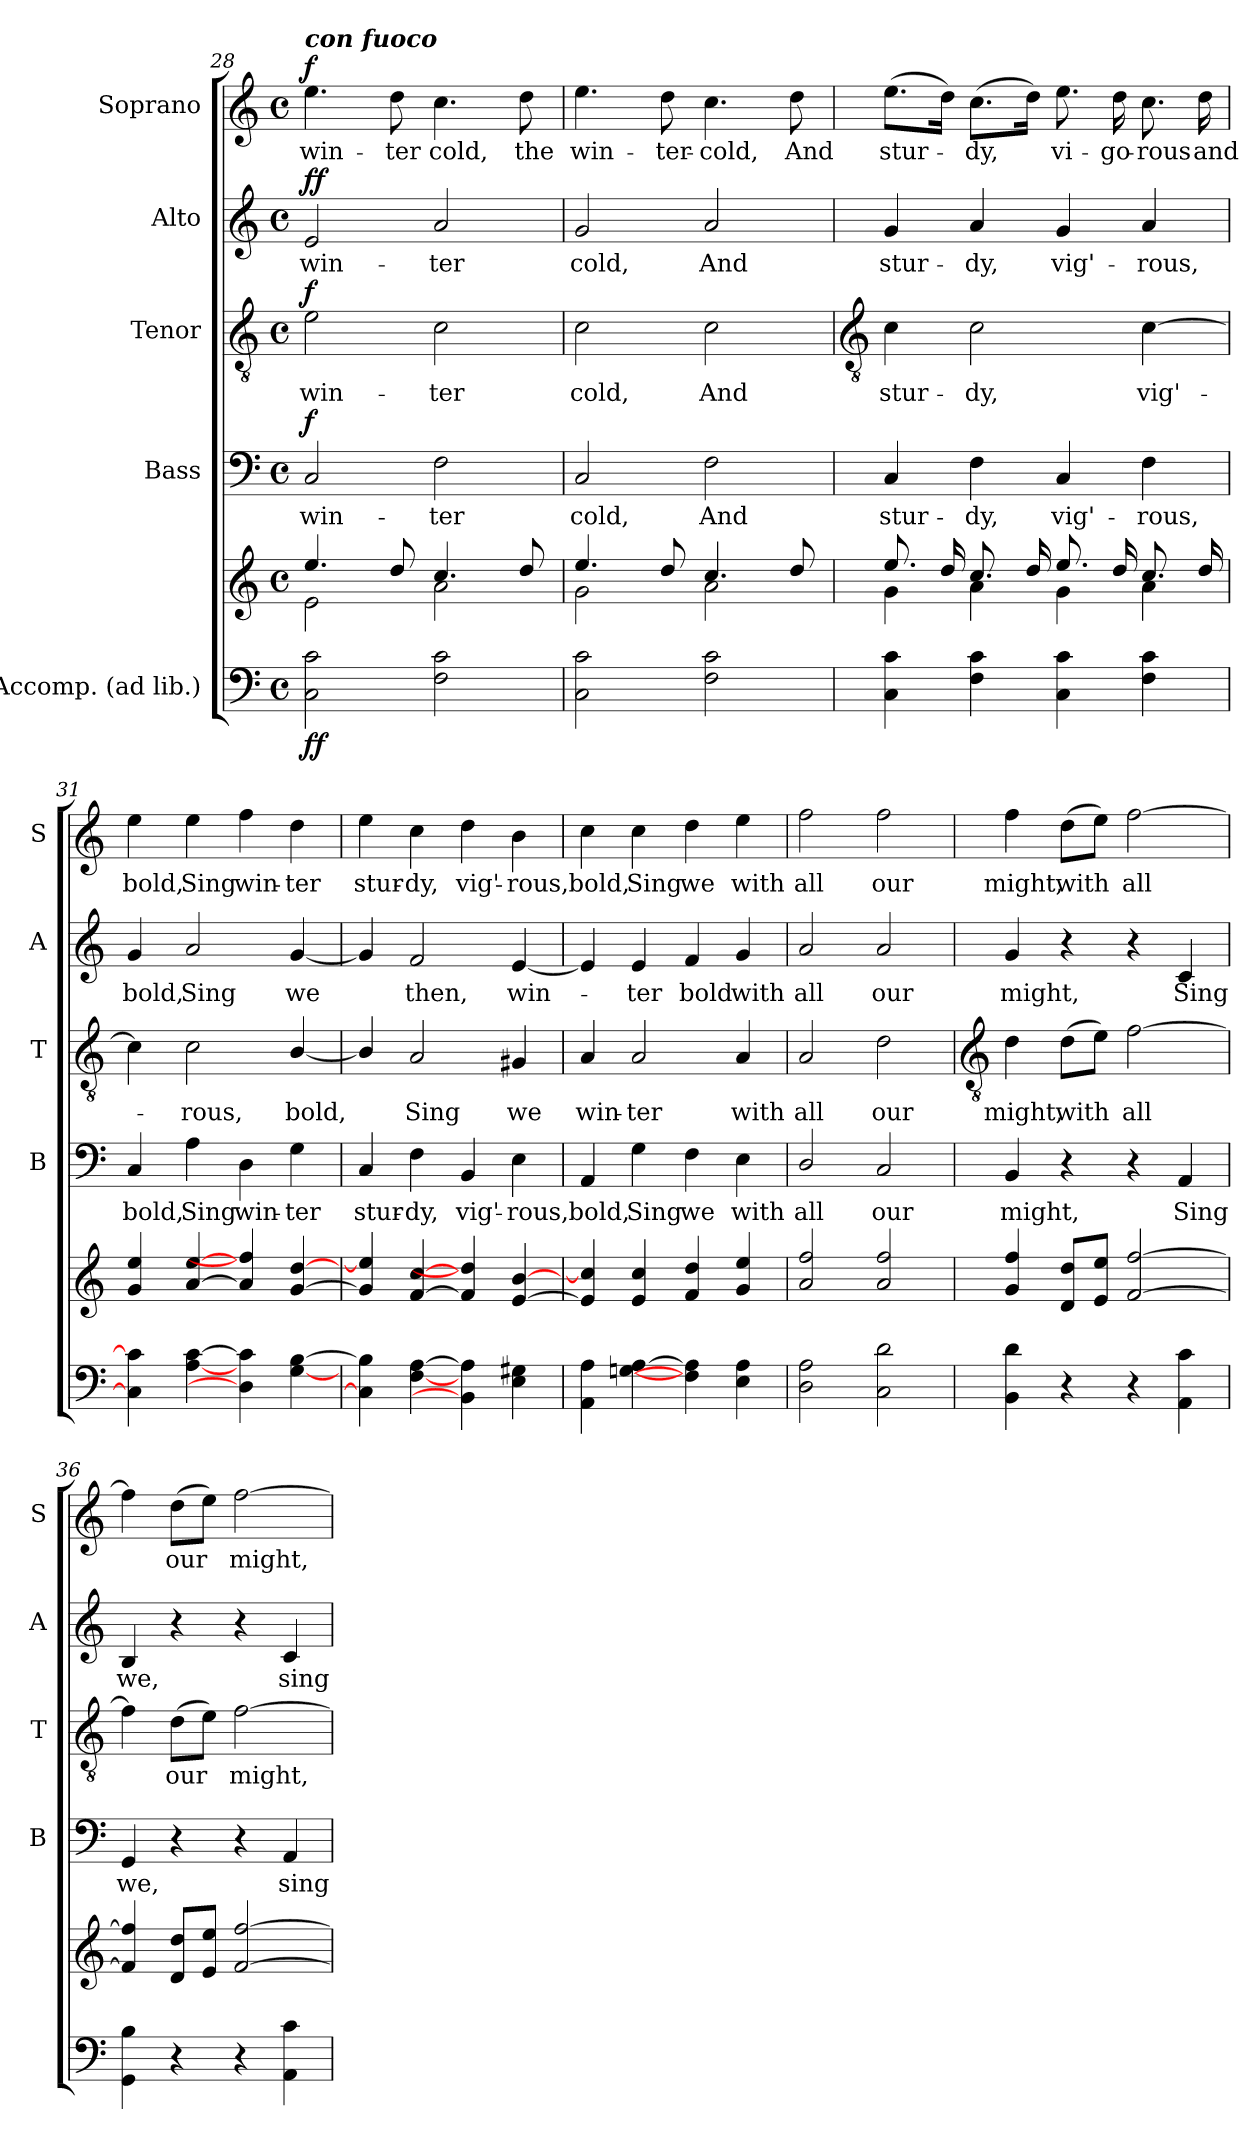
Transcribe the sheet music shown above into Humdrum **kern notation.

**kern	**kern	**dynam	**kern	**text	**dynam	**kern	**text	**dynam	**kern	**text	**dynam	**kern	**text	**dynam
*part5	*part5	*part5	*part4	*part4	*part4	*part3	*part3	*part3	*part2	*part2	*part2	*part1	*part1	*part1
*staff6	*staff5	*staff5/6	*staff4	*staff4	*staff4	*staff3	*staff3	*staff3	*staff2	*staff2	*staff2	*staff1	*staff1	*staff1
*I"Accomp. (ad lib.)	*	*	*I"Bass	*	*	*I"Tenor	*	*	*I"Alto	*	*	*I"Soprano	*	*
*	*	*	*I'B	*	*	*I'T	*	*	*I'A	*	*	*I'S	*	*
*clefF4	*clefG2	*	*clefF4	*	*	*clefGv2	*	*	*clefG2	*	*	*clefG2	*	*
*k[]	*k[]	*	*k[]	*	*	*k[]	*	*	*k[]	*	*	*k[]	*	*
*C:	*C:	*	*C:	*	*	*C:	*	*	*C:	*	*	*C:	*	*
*M4/4	*M4/4	*	*M4/4	*	*	*M4/4	*	*	*M4/4	*	*	*M4/4	*	*
*met(c)	*met(c)	*	*met(c)	*	*	*met(c)	*	*	*met(c)	*	*	*met(c)	*	*
=28	=28	=28	=28	=28	=28	=28	=28	=28	=28	=28	=28	=28	=28	=28
*	*^	*	*	*	*	*	*	*	*	*	*	*	*	*
!	!	!	!	!	!	!	!	!	!	!	!	!	!LO:TX:a:Bi:t=con fuoco	!	!
!	!	!	!LO:DY:b=2	!	!LO:LY:b	!	!	!LO:LY:b	!	!	!LO:LY:b	!	!	!LO:LY:b	!
!	!	!	!LO:DY:n=1:b	!	!	!LO:DY:b	!	!	!LO:DY:b	!	!	!LO:DY:b	!	!	!
!	!	!	!	!	!	!	!	!	!	!	!	!LO:DY:n=1:b	!	!	!LO:DY:b
2C 2c	4.ee/	2e\	f f	2C	win-	f	2e	win-	f	2e	win-	f f	4.ee	win-	f
!	!	!	!	!	!	!	!	!	!	!	!	!	!	!LO:LY:b	!
.	8dd/	.	.	.	.	.	.	.	.	.	.	.	8dd	-ter	.
!	!	!	!	!	!LO:LY:b	!	!	!LO:LY:b	!	!	!LO:LY:b	!	!	!LO:LY:b	!
2F 2c	4.cc/	2a\	.	2F	-ter	.	2c	-ter	.	2a	-ter	.	4.cc	cold,	.
!	!	!	!	!	!	!	!	!	!	!	!	!	!	!LO:LY:b	!
.	8dd/	.	.	.	.	.	.	.	.	.	.	.	8dd	the	.
=29	=29	=29	=29	=29	=29	=29	=29	=29	=29	=29	=29	=29	=29	=29	=29
!	!	!	!	!	!LO:LY:b	!	!	!LO:LY:b	!	!	!LO:LY:b	!	!	!LO:LY:b	!
2C 2c	4.ee/	2g\	.	2C	cold,	.	2c	cold,	.	2g	cold,	.	4.ee	win-	.
!	!	!	!	!	!	!	!	!	!	!	!	!	!	!LO:LY:b	!
.	8dd/	.	.	.	.	.	.	.	.	.	.	.	8dd	-ter-	.
!	!	!	!	!	!LO:LY:b	!	!	!LO:LY:b	!	!	!LO:LY:b	!	!	!LO:LY:b	!
2F 2c	4.cc/	2a\	.	2F	And	.	2c	And	.	2a	And	.	4.cc	-cold,	.
!	!	!	!	!	!	!	!	!	!	!	!	!	!	!LO:LY:b	!
.	8dd/	.	.	.	.	.	.	.	.	.	.	.	8dd	And	.
!!LO:LB:g=z
=30	=30	=30	=30	=30	=30	=30	=30	=30	=30	=30	=30	=30	=30	=30	=30
*	*	*	*	*	*	*	*clefGv2	*	*	*	*	*	*	*	*
!	!	!	!	!	!LO:LY:b	!	!	!LO:LY:b	!	!	!LO:LY:b	!	!	!LO:LY:b	!
4C 4c	8.ee/L	4g\	.	4C	stur-	.	4c	stur-	.	4g	stur-	.	(>8.eeL	stur-	.
.	16dd/L	.	.	.	.	.	.	.	.	.	.	.	16ddJ)	.	.
!	!	!	!	!	!LO:LY:b	!	!	!LO:LY:b	!	!	!LO:LY:b	!	!	!LO:LY:b	!
4F 4c	8.cc/	4a\	.	4F	-dy,	.	2c	-dy,	.	4a	-dy,	.	(>8.ccL	dy,	.
.	16dd/J	.	.	.	.	.	.	.	.	.	.	.	16ddJ)	.	.
!	!	!	!	!	!LO:LY:b	!	!	!	!	!	!LO:LY:b	!	!	!LO:LY:b	!
4C 4c	8.ee/L	4g\	.	4C	vig'-	.	.	.	.	4g	vig'-	.	8.ee	vi-	.
!	!	!	!	!	!	!	!	!	!	!	!	!	!	!LO:LY:b	!
.	16dd/L	.	.	.	.	.	.	.	.	.	.	.	16dd	-go-	.
!	!	!	!	!	!LO:LY:b	!	!	!LO:LY:b	!	!	!LO:LY:b	!	!	!LO:LY:b	!
4F 4c	8.cc/	4a\	.	4F	-rous,	.	[4c	vig'-	.	4a	-rous,	.	8.cc	-rous	.
!	!	!	!	!	!	!	!	!	!	!	!	!	!	!LO:LY:b	!
.	16dd/J	.	.	.	.	.	.	.	.	.	.	.	16dd	and	.
=31	=31	=31	=31	=31	=31	=31	=31	=31	=31	=31	=31	=31	=31	=31	=31
!	!	!	!	!	!LO:LY:b	!	!	!	!	!	!LO:LY:b	!	!	!LO:LY:b	!
4C] 4c]	4g 4ee	1ryy	.	4C	bold,	.	4c]	.	.	4g	bold,	.	4ee	bold,	.
!	!	!	!	!	!LO:LY:b	!	!	!LO:LY:b	!	!	!LO:LY:b	!	!	!LO:LY:b	!
[4A [4c	[4a [4ee	.	.	4A	Sing	.	2c	rous,	.	2a	Sing	.	4ee	Sing	.
!	!	!	!	!	!LO:LY:b	!	!	!	!	!	!	!	!	!LO:LY:b	!
4D] 4c]	4a] 4ff]	.	.	4D	win-	.	.	.	.	.	.	.	4ff	win-	.
!	!	!	!	!	!LO:LY:b	!	!	!LO:LY:b	!	!	!LO:LY:b	!	!	!LO:LY:b	!
[4G\ [4B\	[4g [4dd	.	.	4G	-ter	.	[4B/	bold,	.	[4g	we	.	4dd	-ter	.
=32	=32	=32	=32	=32	=32	=32	=32	=32	=32	=32	=32	=32	=32	=32	=32
!	!	!	!	!	!LO:LY:b	!	!	!	!	!	!	!	!	!LO:LY:b	!
4C\] 4B\]	4g] 4ee]	1ryy	.	4C	stur-	.	4B/]	.	.	4g]	.	.	4ee	stur-	.
!	!	!	!	!	!LO:LY:b	!	!	!LO:LY:b	!	!	!LO:LY:b	!	!	!LO:LY:b	!
[4F [4A	[4f [4cc	.	.	4F	-dy,	.	2A	Sing	.	2f	then,	.	4cc	-dy,	.
!	!	!	!	!	!LO:LY:b	!	!	!	!	!	!	!	!	!LO:LY:b	!
4BB] 4A]	4f] 4dd]	.	.	4BB	vig'-	.	.	.	.	.	.	.	4dd	vig'-	.
!	!	!	!	!	!LO:LY:b	!	!	!LO:LY:b	!	!	!LO:LY:b	!	!	!LO:LY:b	!
4E 4G#X	[4e [4b	.	.	4E	-rous,	.	4G#X	we	.	[4e	win-	.	4b	-rous,	.
=33	=33	=33	=33	=33	=33	=33	=33	=33	=33	=33	=33	=33	=33	=33	=33
!	!	!	!	!	!LO:LY:b	!	!	!LO:LY:b	!	!	!	!	!	!LO:LY:b	!
4AA 4A	4e] 4cc]	1ryy	.	4AA	bold,	.	4A	win-	.	4e]	.	.	4cc	bold,	.
!	!	!	!	!	!LO:LY:b	!	!	!LO:LY:b	!	!	!LO:LY:b	!	!	!LO:LY:b	!
[4Gn [4A	4e 4cc	.	.	4G	Sing	.	2A	-ter	.	4e	ter	.	4cc	Sing	.
!	!	!	!	!	!LO:LY:b	!	!	!	!	!	!LO:LY:b	!	!	!LO:LY:b	!
4F] 4A]	4f 4dd	.	.	4F	we	.	.	.	.	4f	bold	.	4dd	we	.
!	!	!	!	!	!LO:LY:b	!	!	!LO:LY:b	!	!	!LO:LY:b	!	!	!LO:LY:b	!
4E 4A	4g 4ee	.	.	4E	with	.	4A	with	.	4g	with	.	4ee	with	.
=34	=34	=34	=34	=34	=34	=34	=34	=34	=34	=34	=34	=34	=34	=34	=34
!	!	!	!	!	!LO:LY:b	!	!	!LO:LY:b	!	!	!LO:LY:b	!	!	!LO:LY:b	!
2D 2A	2a 2ff	1ryy	.	2D/	all	.	2A	all	.	2a	all	.	2ff	all	.
!	!	!	!	!	!LO:LY:b	!	!	!LO:LY:b	!	!	!LO:LY:b	!	!	!LO:LY:b	!
2C 2d	2a 2ff	.	.	2C	our	.	2d	our	.	2a	our	.	2ff	our	.
!!LO:LB:g=z
=35	=35	=35	=35	=35	=35	=35	=35	=35	=35	=35	=35	=35	=35	=35	=35
*	*	*	*	*	*	*	*clefGv2	*	*	*	*	*	*	*	*
!	!	!	!	!	!LO:LY:b	!	!	!LO:LY:b	!	!	!LO:LY:b	!	!	!LO:LY:b	!
4BB 4d	4g 4ff	1ryy	.	4BB	might,	.	4d	might,	.	4g	might,	.	4ff	might,	.
!	!	!	!	!	!	!	!	!LO:LY:b	!	!	!	!	!	!LO:LY:b	!
4r	8d 8ddL	.	.	4r	.	.	(>8dL	with	.	4r	.	.	(>8ddL	with	.
.	8e 8eeJ	.	.	.	.	.	8eJ)	.	.	.	.	.	8eeJ)	.	.
!	!	!	!	!	!	!	!	!LO:LY:b	!	!	!	!	!	!LO:LY:b	!
4r	[2f [2ff	.	.	4r	.	.	[2f	all	.	4r	.	.	[2ff	all	.
!	!	!	!	!	!LO:LY:b	!	!	!	!	!	!LO:LY:b	!	!	!	!
4AA 4c	.	.	.	4AA	Sing	.	.	.	.	4c	Sing	.	.	.	.
=36	=36	=36	=36	=36	=36	=36	=36	=36	=36	=36	=36	=36	=36	=36	=36
!	!	!	!	!	!LO:LY:b	!	!	!	!	!	!LO:LY:b	!	!	!	!
4GG 4B	4f] 4ff]	1ryy	.	4GG	we,	.	4f]	.	.	4B	we,	.	4ff]	.	.
!	!	!	!	!	!	!	!	!LO:LY:b	!	!	!	!	!	!LO:LY:b	!
4r	8d 8ddL	.	.	4r	.	.	(>8dL	our	.	4r	.	.	(>8ddL	our	.
.	8e 8eeJ	.	.	.	.	.	8eJ)	.	.	.	.	.	8eeJ)	.	.
!	!	!	!	!	!	!	!	!LO:LY:b	!	!	!	!	!	!LO:LY:b	!
4r	[2f [2ff	.	.	4r	.	.	[2f	might,	.	4r	.	.	[2ff	might,	.
!	!	!	!	!	!LO:LY:b	!	!	!	!	!	!LO:LY:b	!	!	!	!
4AA 4c	.	.	.	4AA	sing	.	.	.	.	4c	sing	.	.	.	.
*	*v	*v	*	*	*	*	*	*	*	*	*	*	*	*	*
=	=	=	=	=	=	=	=	=	=	=	=	=	=	=
*-	*-	*-	*-	*-	*-	*-	*-	*-	*-	*-	*-	*-	*-	*-
